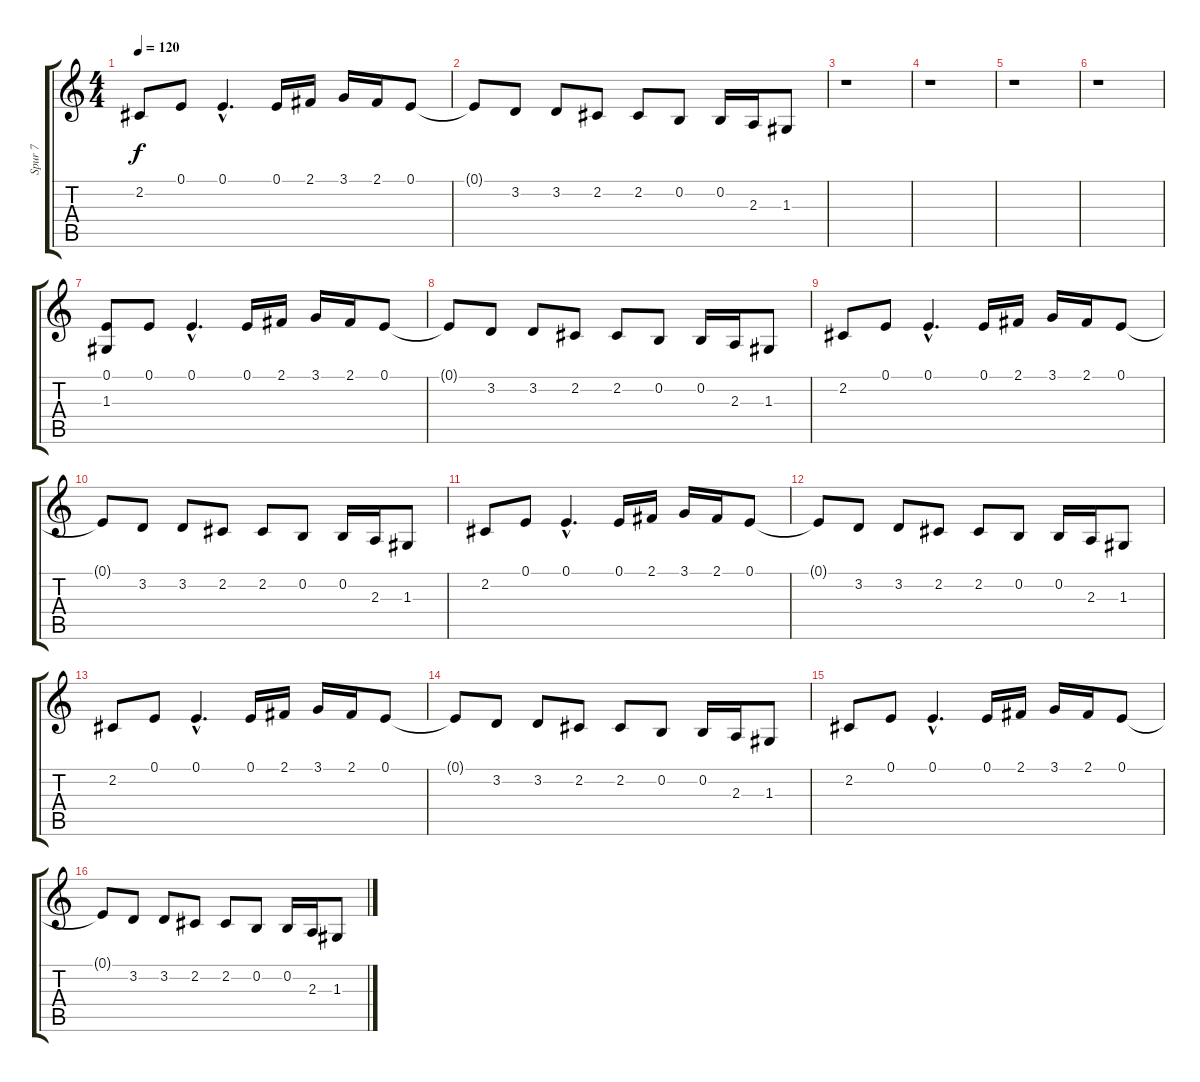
\track ("Spur 7" "Spur 7") {instrument lead2sawtooth}
\staff {score tabs}
\tuning (E4 B3 G3 D3 A2 E2) {hide}
\ts (4 4)
\tempo 120
\clef g2
\ks c
2.2.8{dy f} 0.1.8 0.1{hac}.4{d} 0.1.16 2.1.16 3.1.16 2.1.16 0.1.8 |
0.1{t}.8 3.2.8 3.2.8 2.2.8 2.2.8 0.2.8 0.2.16 2.3.16 1.3.8 |
r.1 |
r.1 |
r.1 |
r.1 |
(0.1 1.3).8 0.1.8 0.1{hac}.4{d} 0.1.16 2.1.16 3.1.16 2.1.16 0.1.8 |
0.1{t}.8 3.2.8 3.2.8 2.2.8 2.2.8 0.2.8 0.2.16 2.3.16 1.3.8 |
2.2.8 0.1.8 0.1{hac}.4{d} 0.1.16 2.1.16 3.1.16 2.1.16 0.1.8 |
0.1{t}.8 3.2.8 3.2.8 2.2.8 2.2.8 0.2.8 0.2.16 2.3.16 1.3.8 |
2.2.8 0.1.8 0.1{hac}.4{d} 0.1.16 2.1.16 3.1.16 2.1.16 0.1.8 |
0.1{t}.8 3.2.8 3.2.8 2.2.8 2.2.8 0.2.8 0.2.16 2.3.16 1.3.8 |
2.2.8 0.1.8 0.1{hac}.4{d} 0.1.16 2.1.16 3.1.16 2.1.16 0.1.8 |
0.1{t}.8 3.2.8 3.2.8 2.2.8 2.2.8 0.2.8 0.2.16 2.3.16 1.3.8 |
2.2.8 0.1.8 0.1{hac}.4{d} 0.1.16 2.1.16 3.1.16 2.1.16 0.1.8 |
0.1{t}.8 3.2.8 3.2.8 2.2.8 2.2.8 0.2.8 0.2.16 2.3.16 1.3.8
